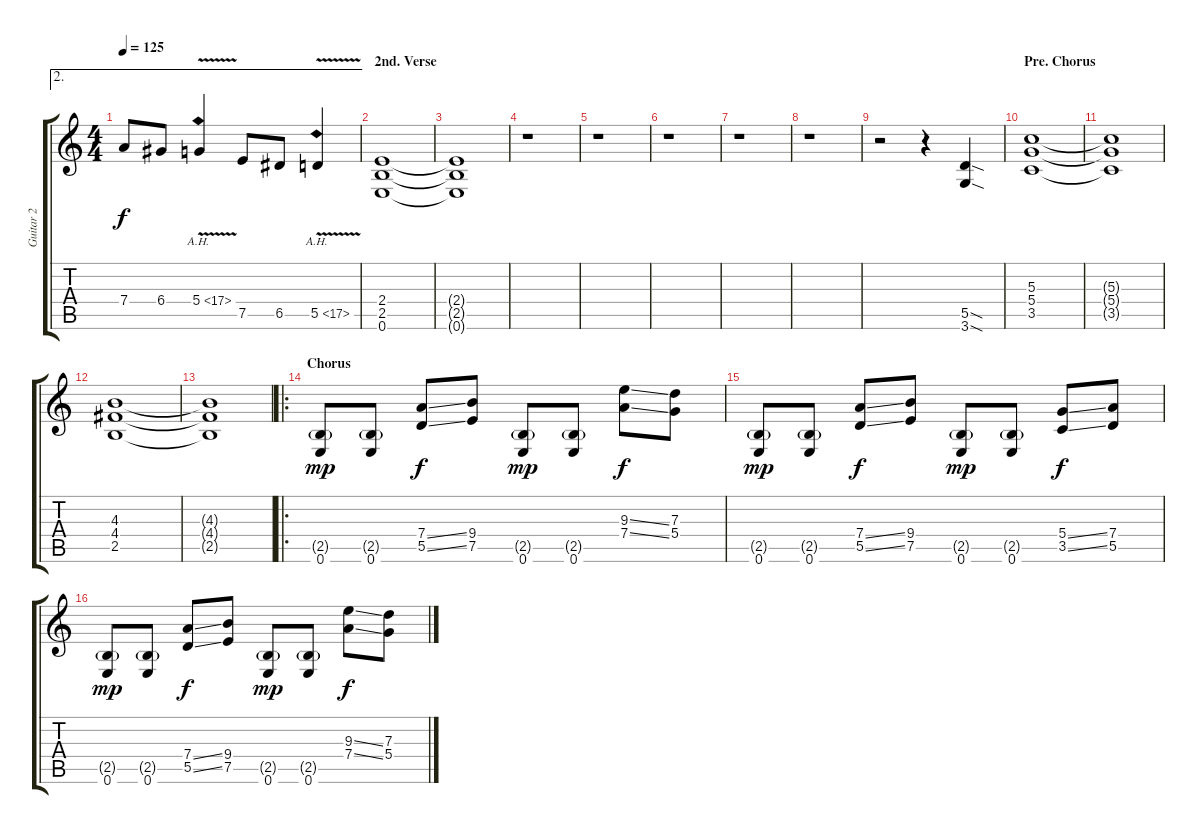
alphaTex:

\track ("Guitar 2" "Guitar 2") {instrument overdrivenguitar}
\staff {score tabs}
\tuning (E4 B3 G3 D3 A2 E2) {hide}
\ae 2
\ts (4 4)
\tempo 125
\clef g2
\ks c
7.4.8{dy f} 6.4.8 5.4{ah 12 v}.4 7.5.8 6.5.8 5.5{ah 12 v}.4 |
\section ("" "2nd. Verse")
(2.4 2.5 0.6).1{volume 0} |
(2.4{t} 2.5{t} 0.6{t}).1 |
r.1 |
r.1 |
r.1 |
r.1 |
r.1 |
r.2{volume 13} r.4 (5.5{sod} 3.6{sod}).4 |
\section ("" "Pre. Chorus")
(5.3 5.4 3.5).1 |
(5.3{t} 5.4{t} 3.5{t}).1 |
(4.3 4.4 2.5).1 |
(4.3{t} 4.4{t} 2.5{t}).1 |
\ro
\section ("" "Chorus")
(2.5{g} 0.6).8{dy mp} (2.5{g} 0.6).8 (7.4{ss} 5.5{ss}).8{dy f} (9.4 7.5).8 (2.5{g} 0.6).8{dy mp} (2.5{g} 0.6).8 (9.3{ss} 7.4{ss}).8{dy f} (7.3 5.4).8 |
(2.5{g} 0.6).8{dy mp} (2.5{g} 0.6).8 (7.4{ss} 5.5{ss}).8{dy f} (9.4 7.5).8 (2.5{g} 0.6).8{dy mp} (2.5{g} 0.6).8 (5.4{ss} 3.5{ss}).8{dy f} (7.4 5.5).8 |
(2.5{g} 0.6).8{dy mp} (2.5{g} 0.6).8 (7.4{ss} 5.5{ss}).8{dy f} (9.4 7.5).8 (2.5{g} 0.6).8{dy mp} (2.5{g} 0.6).8 (9.3{ss} 7.4{ss}).8{dy f} (7.3 5.4).8
